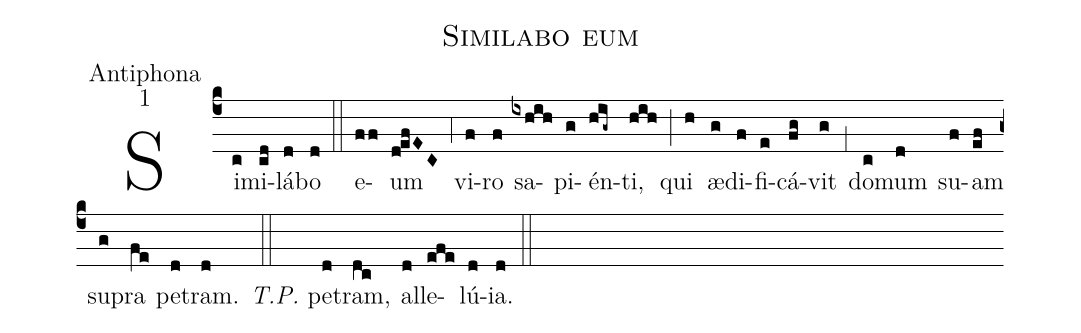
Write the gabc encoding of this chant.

name:Similabo eum;
office-part:Antiphona;
mode:1;
%%
(c4) Si(c)mi(cd)lá(d)bo(d) (::)
e(ff)um(d!efEC) (,4) vi(f)ro(f) sa(ixhih)pi(g)én(hig~)ti,(hih) (;) qui(h) æ(g)di(f)fi(e)cá(fg)vit(g) (,1) do(c)mum(d) su(f)am(ef) su(g)pra(fe) pe(d)tram.(d) (::) <i>T.P.</i> pe(d)tram,(dc) al(d)le(efe)lú(d)ia.(d) (::)
